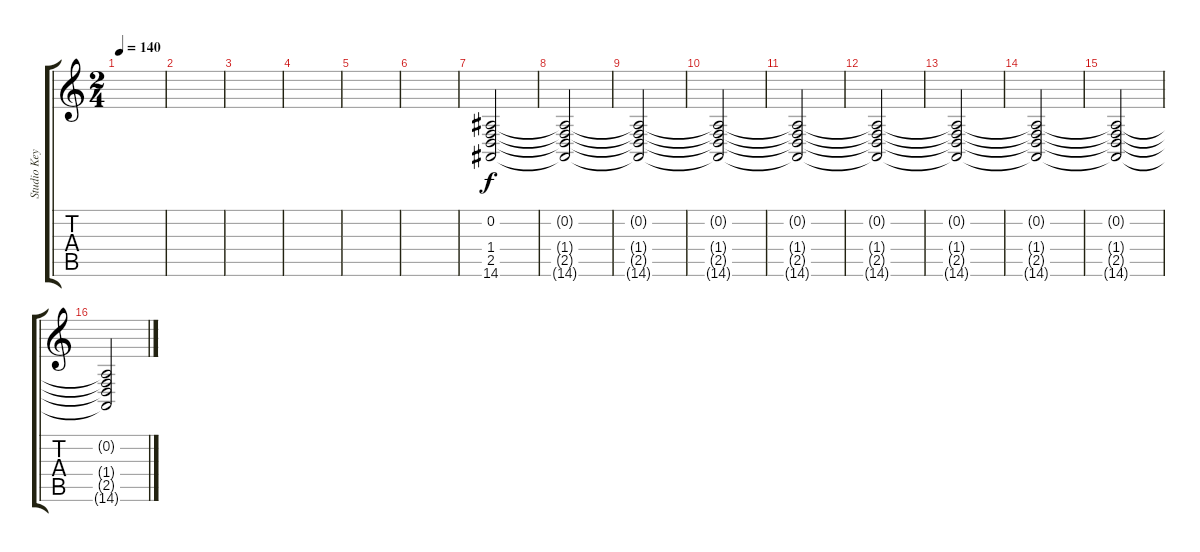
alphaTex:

\track ("Studio Keyboard" "Studio Key") {instrument stringensemble1}
\staff {score tabs}
\tuning (Eb4 Bb3 Gb3 Db3 Ab2 Eb2) {hide}
\ts (2 4)
\tempo 140
\clef g2
\ks c
|
|
|
|
|
|
(0.2 1.4 2.5 14.6).2 |
(0.2{t} 1.4{t} 2.5{t} 14.6{t}).2 |
(0.2{t} 1.4{t} 2.5{t} 14.6{t}).2 |
(0.2{t} 1.4{t} 2.5{t} 14.6{t}).2 |
(0.2{t} 1.4{t} 2.5{t} 14.6{t}).2 |
(0.2{t} 1.4{t} 2.5{t} 14.6{t}).2 |
(0.2{t} 1.4{t} 2.5{t} 14.6{t}).2 |
(0.2{t} 1.4{t} 2.5{t} 14.6{t}).2 |
(0.2{t} 1.4{t} 2.5{t} 14.6{t}).2 |
(0.2{t} 1.4{t} 2.5{t} 14.6{t}).2
